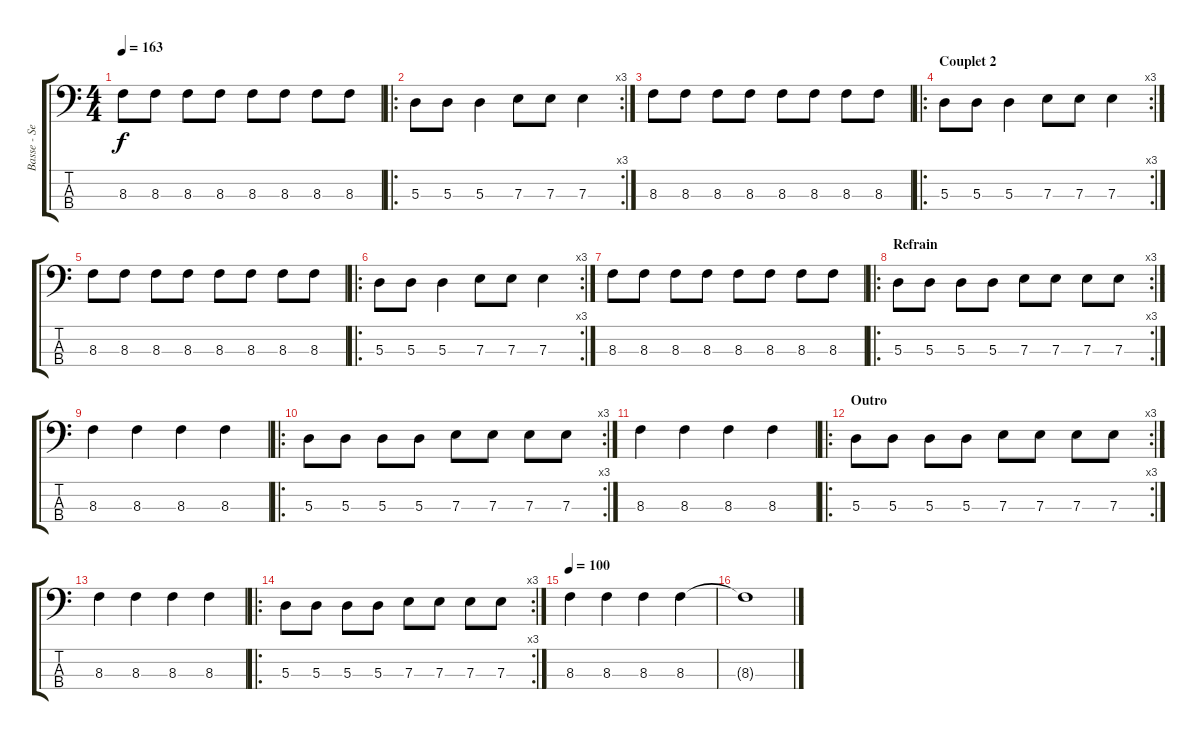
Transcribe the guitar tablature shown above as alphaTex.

\track ("Basse - Seb" "Basse - Se") {instrument electricbassfinger}
\staff {score tabs}
\tuning (G2 D2 A1 E1) {hide}
\ts (4 4)
\tempo 163
\clef f4
\ks c
8.3.8{dy f} 8.3.8 8.3.8 8.3.8 8.3.8 8.3.8 8.3.8 8.3.8 |
\ro
\rc 3
5.3.8 5.3.8 5.3.4 7.3.8 7.3.8 7.3.4 |
8.3.8 8.3.8 8.3.8 8.3.8 8.3.8 8.3.8 8.3.8 8.3.8 |
\ro
\rc 3
\section ("" "Couplet 2")
5.3.8 5.3.8 5.3.4 7.3.8 7.3.8 7.3.4 |
8.3.8 8.3.8 8.3.8 8.3.8 8.3.8 8.3.8 8.3.8 8.3.8 |
\ro
\rc 3
5.3.8 5.3.8 5.3.4 7.3.8 7.3.8 7.3.4 |
8.3.8 8.3.8 8.3.8 8.3.8 8.3.8 8.3.8 8.3.8 8.3.8 |
\ro
\rc 3
\section ("" "Refrain")
5.3.8 5.3.8 5.3.8 5.3.8 7.3.8 7.3.8 7.3.8 7.3.8 |
8.3.4 8.3.4 8.3.4 8.3.4 |
\ro
\rc 3
5.3.8 5.3.8 5.3.8 5.3.8 7.3.8 7.3.8 7.3.8 7.3.8 |
8.3.4 8.3.4 8.3.4 8.3.4 |
\ro
\rc 3
\section ("" "Outro")
5.3.8 5.3.8 5.3.8 5.3.8 7.3.8 7.3.8 7.3.8 7.3.8 |
8.3.4 8.3.4 8.3.4 8.3.4 |
\ro
\rc 3
5.3.8 5.3.8 5.3.8 5.3.8 7.3.8 7.3.8 7.3.8 7.3.8 |
\tempo 100
8.3.4 8.3.4 8.3.4 8.3.4 |
8.3{t}.1
